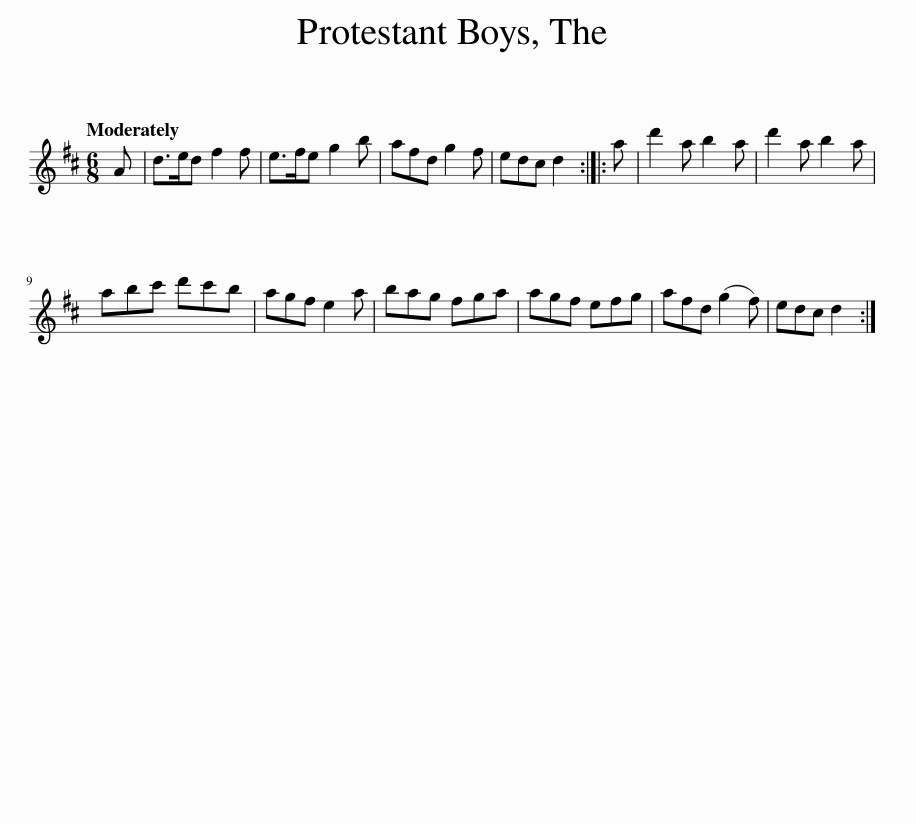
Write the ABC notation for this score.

X:1
L:1/8
Q:1/4=120
M:6/8
I:linebreak $
K:D
V:1 treble
V:1
 A | d>ed f2 f | e>fe g2 b | afd g2 f | edc d2 :: %5
 a | d'2 a b2 a | d'2 a b2 a |$ abc' d'c'b | agf e2 a | %10
 bag fga | agf efg | afd (g2 f) | edc d2 :| %14
